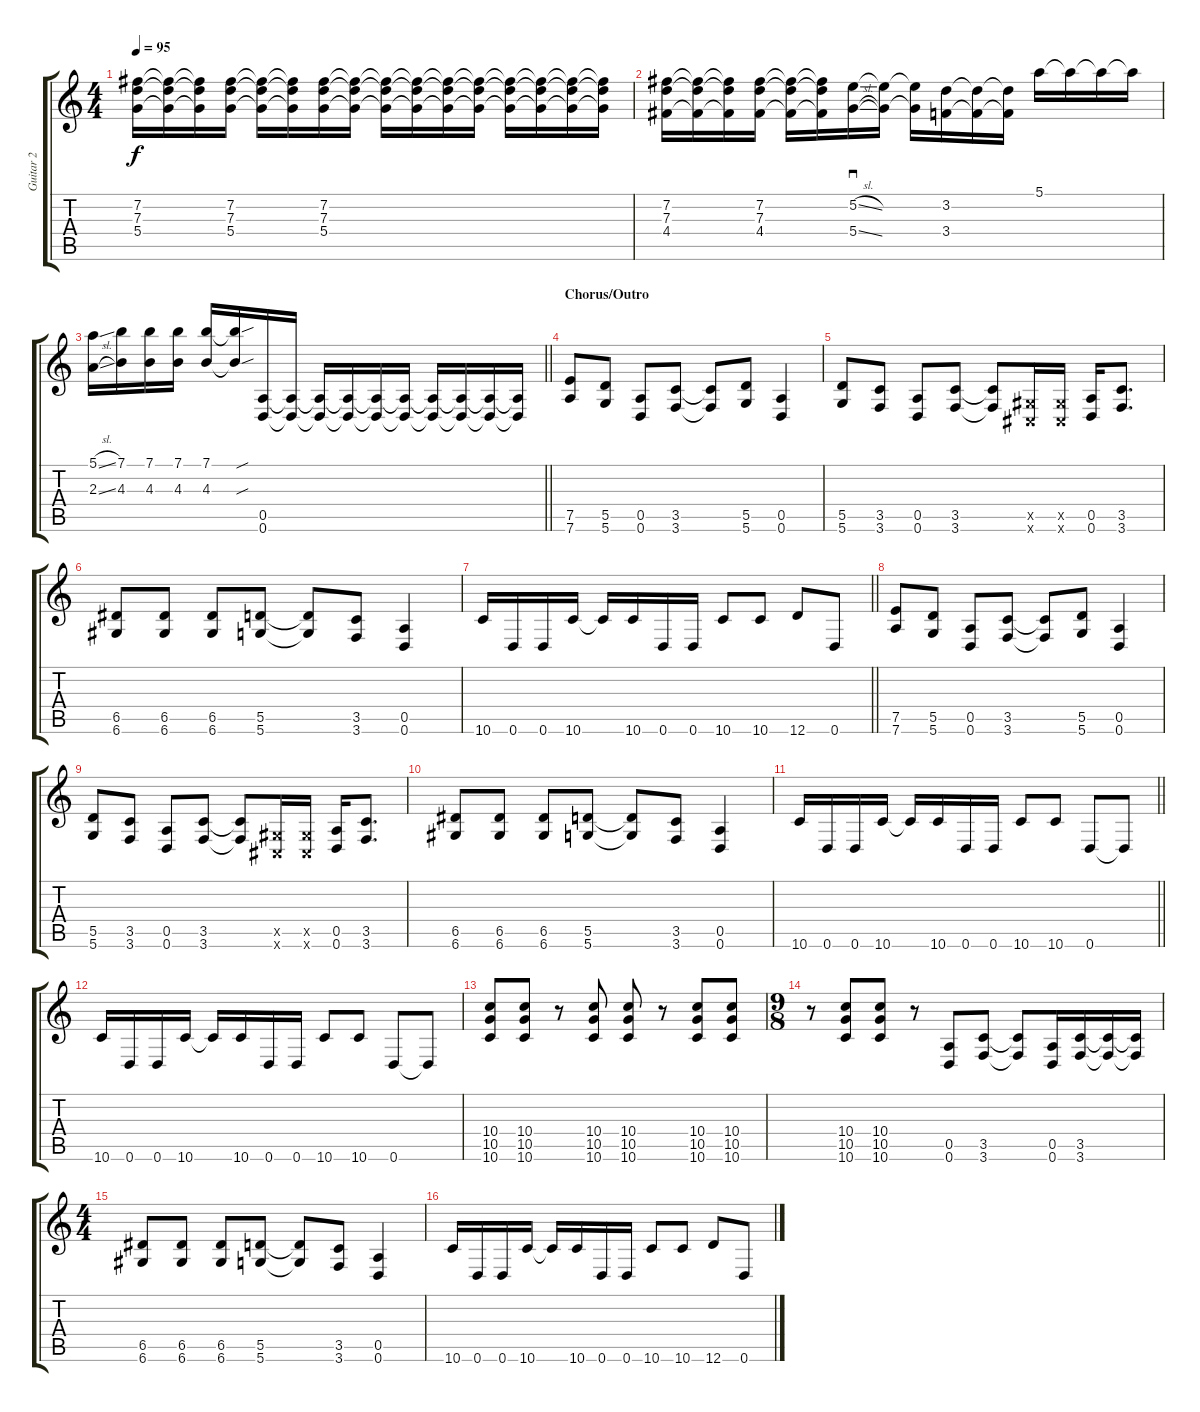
\track ("Guitar 2" "Guitar 2") {instrument distortionguitar}
\staff {score tabs}
\tuning (E4 B3 G3 D3 A2 D2) {hide}
\ts (4 4)
\tempo 95
\clef g2
\ks c
(7.2 7.3 5.4).16{dy f} (7.2{t} 7.3{t} 5.4{t}).16 (7.2{t} 7.3{t} 5.4{t}).16 (7.2 7.3 5.4).16 (7.2{t} 7.3{t} 5.4{t}).16 (7.2{t} 7.3{t} 5.4{t}).16 (7.2 7.3 5.4).16 (7.2{t} 7.3{t} 5.4{t}).16 (7.2{t} 7.3{t} 5.4{t}).16 (7.2{t} 7.3{t} 5.4{t}).16 (7.2{t} 7.3{t} 5.4{t}).16 (7.2{t} 7.3{t} 5.4{t}).16 (7.2{t} 7.3{t} 5.4{t}).16 (7.2{t} 7.3{t} 5.4{t}).16 (7.2{t} 7.3{t} 5.4{t}).16 (7.2{t} 7.3{t} 5.4{t}).16 |
(7.2 7.3 4.4).16 (7.2{t} 7.3{t} 4.4{t}).16 (7.2{t} 7.3{t} 4.4{t}).16 (7.2 7.3 4.4).16 (7.2{t} 7.3{t} 4.4{t}).16 (7.2{t} 7.3{t} 4.4{t}).16 (5.2{sl} 5.4{sl}).16{sd} (5.2{t} 5.4{t}).16 (5.2{t} 5.4{t}).16 (3.2 3.4).16 (3.2{t} 3.4{t}).16 (3.2{t} 3.4{t}).16 5.1.16 5.1{t}.16 5.1{t}.16 5.1{t}.16 |
\barLineRight lightlight
(5.1{sl} 2.3{sl}).16 (7.1 4.3).16 (7.1 4.3).16 (7.1 4.3).16 (7.1 4.3).16 (7.1{sou t} 4.3{sou t}).16 (0.5 0.6).16 (0.5{t} 0.6{t}).16 (0.5{t} 0.6{t}).16 (0.5{t} 0.6{t}).16 (0.5{t} 0.6{t}).16 (0.5{t} 0.6{t}).16 (0.5{t} 0.6{t}).16 (0.5{t} 0.6{t}).16 (0.5{t} 0.6{t}).16 (0.5{t} 0.6{t}).16 |
\section ("" "Chorus/Outro")
(7.5 7.6).8 (5.5 5.6).8 (0.5 0.6).8 (3.5 3.6).8 (3.5{t} 3.6{t}).8 (5.5 5.6).8 (0.5 0.6).4 |
(5.5 5.6).8 (3.5 3.6).8 (0.5 0.6).8 (3.5 3.6).8 (3.5{t} 3.6{t}).8 (-1.5{x} -1.6{x}).16 (-1.5{x} -1.6{x}).16 (0.5 0.6).16 (3.5 3.6).8{d} |
(6.5 6.6).8 (6.5 6.6).8 (6.5 6.6).8 (5.5 5.6).8 (5.5{t} 5.6{t}).8 (3.5 3.6).8 (0.5 0.6).4 |
\barLineRight lightlight
10.6.16 0.6.16 0.6.16 10.6.16 10.6{t}.16 10.6.16 0.6.16 0.6.16 10.6.8 10.6.8 12.6.8 0.6.8 |
(7.5 7.6).8 (5.5 5.6).8 (0.5 0.6).8 (3.5 3.6).8 (3.5{t} 3.6{t}).8 (5.5 5.6).8 (0.5 0.6).4 |
(5.5 5.6).8 (3.5 3.6).8 (0.5 0.6).8 (3.5 3.6).8 (3.5{t} 3.6{t}).8 (-1.5{x} -1.6{x}).16 (-1.5{x} -1.6{x}).16 (0.5 0.6).16 (3.5 3.6).8{d} |
(6.5 6.6).8 (6.5 6.6).8 (6.5 6.6).8 (5.5 5.6).8 (5.5{t} 5.6{t}).8 (3.5 3.6).8 (0.5 0.6).4 |
\barLineRight lightlight
10.6.16 0.6.16 0.6.16 10.6.16 10.6{t}.16 10.6.16 0.6.16 0.6.16 10.6.8 10.6.8 0.6.8 0.6{t}.8 |
10.6.16 0.6.16 0.6.16 10.6.16 10.6{t}.16 10.6.16 0.6.16 0.6.16 10.6.8 10.6.8 0.6.8 0.6{t}.8 |
(10.4 10.5 10.6).8 (10.4 10.5 10.6).8 r.8 (10.4 10.5 10.6).8 (10.4 10.5 10.6).8 r.8 (10.4 10.5 10.6).8 (10.4 10.5 10.6).8 |
\ts (9 8)
r.8 (10.4 10.5 10.6).8 (10.4 10.5 10.6).8 r.8 (0.5 0.6).8 (3.5 3.6).8 (3.5{t} 3.6{t}).8 (0.5 0.6).16 (3.5 3.6).16 (3.5{t} 3.6{t}).16 (3.5{t} 3.6{t}).16 |
\ts (4 4)
(6.5 6.6).8 (6.5 6.6).8 (6.5 6.6).8 (5.5 5.6).8 (5.5{t} 5.6{t}).8 (3.5 3.6).8 (0.5 0.6).4 |
10.6.16 0.6.16 0.6.16 10.6.16 10.6{t}.16 10.6.16 0.6.16 0.6.16 10.6.8 10.6.8 12.6.8 0.6.8
